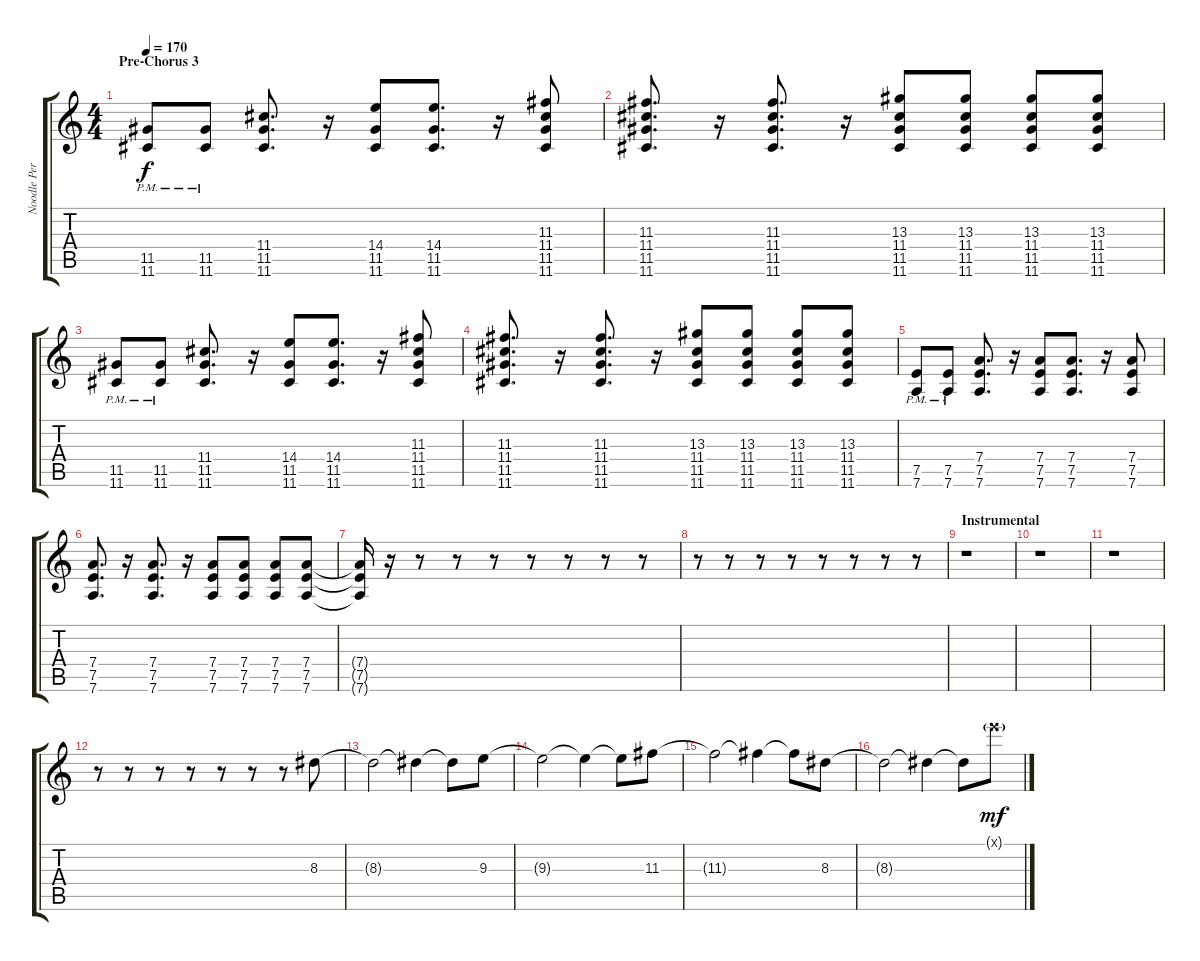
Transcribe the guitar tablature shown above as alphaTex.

\track ("Noodle Perez" "Noodle Per") {instrument distortionguitar}
\staff {score tabs}
\tuning (E4 B3 G3 D3 A2 D2) {hide}
\ts (4 4)
\section ("" "Pre-Chorus 3")
\tempo 170
\clef g2
\ks c
(11.5{pm} 11.6{pm}).8{dy f} (11.5{pm} 11.6{pm}).8 (11.4 11.5 11.6).8{d} r.16 (14.4 11.5 11.6).8 (14.4 11.5 11.6).8{d} r.16 (11.3 11.4 11.5 11.6).8 |
(11.3 11.4 11.5 11.6).8{d} r.16 (11.3 11.4 11.5 11.6).8{d} r.16 (13.3 11.4 11.5 11.6).8 (13.3 11.4 11.5 11.6).8 (13.3 11.4 11.5 11.6).8 (13.3 11.4 11.5 11.6).8 |
(11.5{pm} 11.6{pm}).8 (11.5{pm} 11.6{pm}).8 (11.4 11.5 11.6).8{d} r.16 (14.4 11.5 11.6).8 (14.4 11.5 11.6).8{d} r.16 (11.3 11.4 11.5 11.6).8 |
(11.3 11.4 11.5 11.6).8{d} r.16 (11.3 11.4 11.5 11.6).8{d} r.16 (13.3 11.4 11.5 11.6).8 (13.3 11.4 11.5 11.6).8 (13.3 11.4 11.5 11.6).8 (13.3 11.4 11.5 11.6).8 |
(7.5{pm} 7.6{pm}).8 (7.5{pm} 7.6{pm}).8 (7.4 7.5 7.6).8{d} r.16 (7.4 7.5 7.6).8 (7.4 7.5 7.6).8{d} r.16 (7.4 7.5 7.6).8 |
(7.4 7.5 7.6).8{d} r.16 (7.4 7.5 7.6).8{d} r.16 (7.4 7.5 7.6).8 (7.4 7.5 7.6).8 (7.4 7.5 7.6).8 (7.4 7.5 7.6).8 |
(7.4{t} 7.5{t} 7.6{t}).16 r.16 r.8 r.8 r.8 r.8 r.8 r.8 r.8 |
r.8 r.8 r.8 r.8 r.8 r.8 r.8 r.8 |
\section ("" "Instrumental")
r.1 |
r.1 |
r.1 |
r.8 r.8 r.8 r.8 r.8 r.8 r.8 8.3.8 |
8.3{t}.2 8.3{t}.4 8.3{t}.8 9.3.8 |
9.3{t}.2 9.3{t}.4 9.3{t}.8 11.3.8 |
11.3{t}.2 11.3{t}.4 11.3{t}.8 8.3.8 |
8.3{t}.2 8.3{t}.4 8.3{t}.8 12.1{g x}.8{dy mf}
